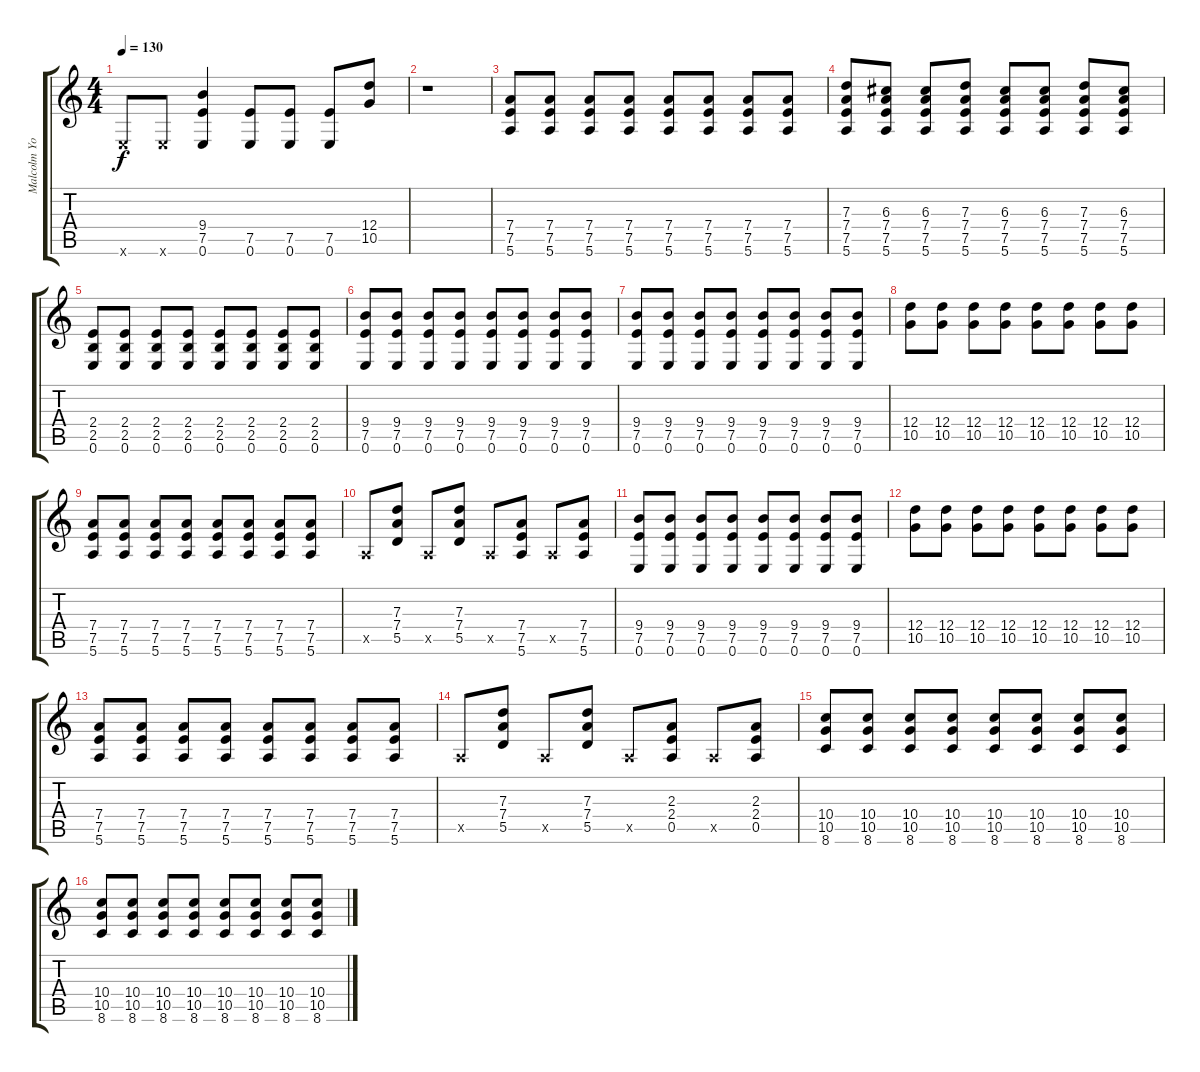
\track ("Malcolm Young" "Malcolm Yo") {instrument distortionguitar}
\staff {score tabs}
\tuning (E4 B3 G3 D3 A2 E2) {hide}
\ts (4 4)
\tempo 130
\clef g2
\ks c
0.6{x}.8{dy f} 0.6{x}.8 (9.4 7.5 0.6).4 (7.5 0.6).8 (7.5 0.6).8 (7.5 0.6).8 (12.4 10.5).8 |
r.1 |
(7.4 7.5 5.6).8 (7.4 7.5 5.6).8 (7.4 7.5 5.6).8 (7.4 7.5 5.6).8 (7.4 7.5 5.6).8 (7.4 7.5 5.6).8 (7.4 7.5 5.6).8 (7.4 7.5 5.6).8 |
(7.3 7.4 7.5 5.6).8 (6.3 7.4 7.5 5.6).8 (6.3 7.4 7.5 5.6).8 (7.3 7.4 7.5 5.6).8 (6.3 7.4 7.5 5.6).8 (6.3 7.4 7.5 5.6).8 (7.3 7.4 7.5 5.6).8 (6.3 7.4 7.5 5.6).8 |
(2.4 2.5 0.6).8 (2.4 2.5 0.6).8 (2.4 2.5 0.6).8 (2.4 2.5 0.6).8 (2.4 2.5 0.6).8 (2.4 2.5 0.6).8 (2.4 2.5 0.6).8 (2.4 2.5 0.6).8 |
(9.4 7.5 0.6).8 (9.4 7.5 0.6).8 (9.4 7.5 0.6).8 (9.4 7.5 0.6).8 (9.4 7.5 0.6).8 (9.4 7.5 0.6).8 (9.4 7.5 0.6).8 (9.4 7.5 0.6).8 |
(9.4 7.5 0.6).8 (9.4 7.5 0.6).8 (9.4 7.5 0.6).8 (9.4 7.5 0.6).8 (9.4 7.5 0.6).8 (9.4 7.5 0.6).8 (9.4 7.5 0.6).8 (9.4 7.5 0.6).8 |
(12.4 10.5).8 (12.4 10.5).8 (12.4 10.5).8 (12.4 10.5).8 (12.4 10.5).8 (12.4 10.5).8 (12.4 10.5).8 (12.4 10.5).8 |
(7.4 7.5 5.6).8 (7.4 7.5 5.6).8 (7.4 7.5 5.6).8 (7.4 7.5 5.6).8 (7.4 7.5 5.6).8 (7.4 7.5 5.6).8 (7.4 7.5 5.6).8 (7.4 7.5 5.6).8 |
0.5{x}.8 (7.3 7.4 5.5).8 0.5{x}.8 (7.3 7.4 5.5).8 0.5{x}.8 (7.4 7.5 5.6).8 0.5{x}.8 (7.4 7.5 5.6).8 |
(9.4 7.5 0.6).8 (9.4 7.5 0.6).8 (9.4 7.5 0.6).8 (9.4 7.5 0.6).8 (9.4 7.5 0.6).8 (9.4 7.5 0.6).8 (9.4 7.5 0.6).8 (9.4 7.5 0.6).8 |
(12.4 10.5).8 (12.4 10.5).8 (12.4 10.5).8 (12.4 10.5).8 (12.4 10.5).8 (12.4 10.5).8 (12.4 10.5).8 (12.4 10.5).8 |
(7.4 7.5 5.6).8 (7.4 7.5 5.6).8 (7.4 7.5 5.6).8 (7.4 7.5 5.6).8 (7.4 7.5 5.6).8 (7.4 7.5 5.6).8 (7.4 7.5 5.6).8 (7.4 7.5 5.6).8 |
0.5{x}.8 (7.3 7.4 5.5).8 0.5{x}.8 (7.3 7.4 5.5).8 0.5{x}.8 (2.3 2.4 0.5).8 0.5{x}.8 (2.3 2.4 0.5).8 |
(10.4 10.5 8.6).8 (10.4 10.5 8.6).8 (10.4 10.5 8.6).8 (10.4 10.5 8.6).8 (10.4 10.5 8.6).8 (10.4 10.5 8.6).8 (10.4 10.5 8.6).8 (10.4 10.5 8.6).8 |
(10.4 10.5 8.6).8 (10.4 10.5 8.6).8 (10.4 10.5 8.6).8 (10.4 10.5 8.6).8 (10.4 10.5 8.6).8 (10.4 10.5 8.6).8 (10.4 10.5 8.6).8 (10.4 10.5 8.6).8
